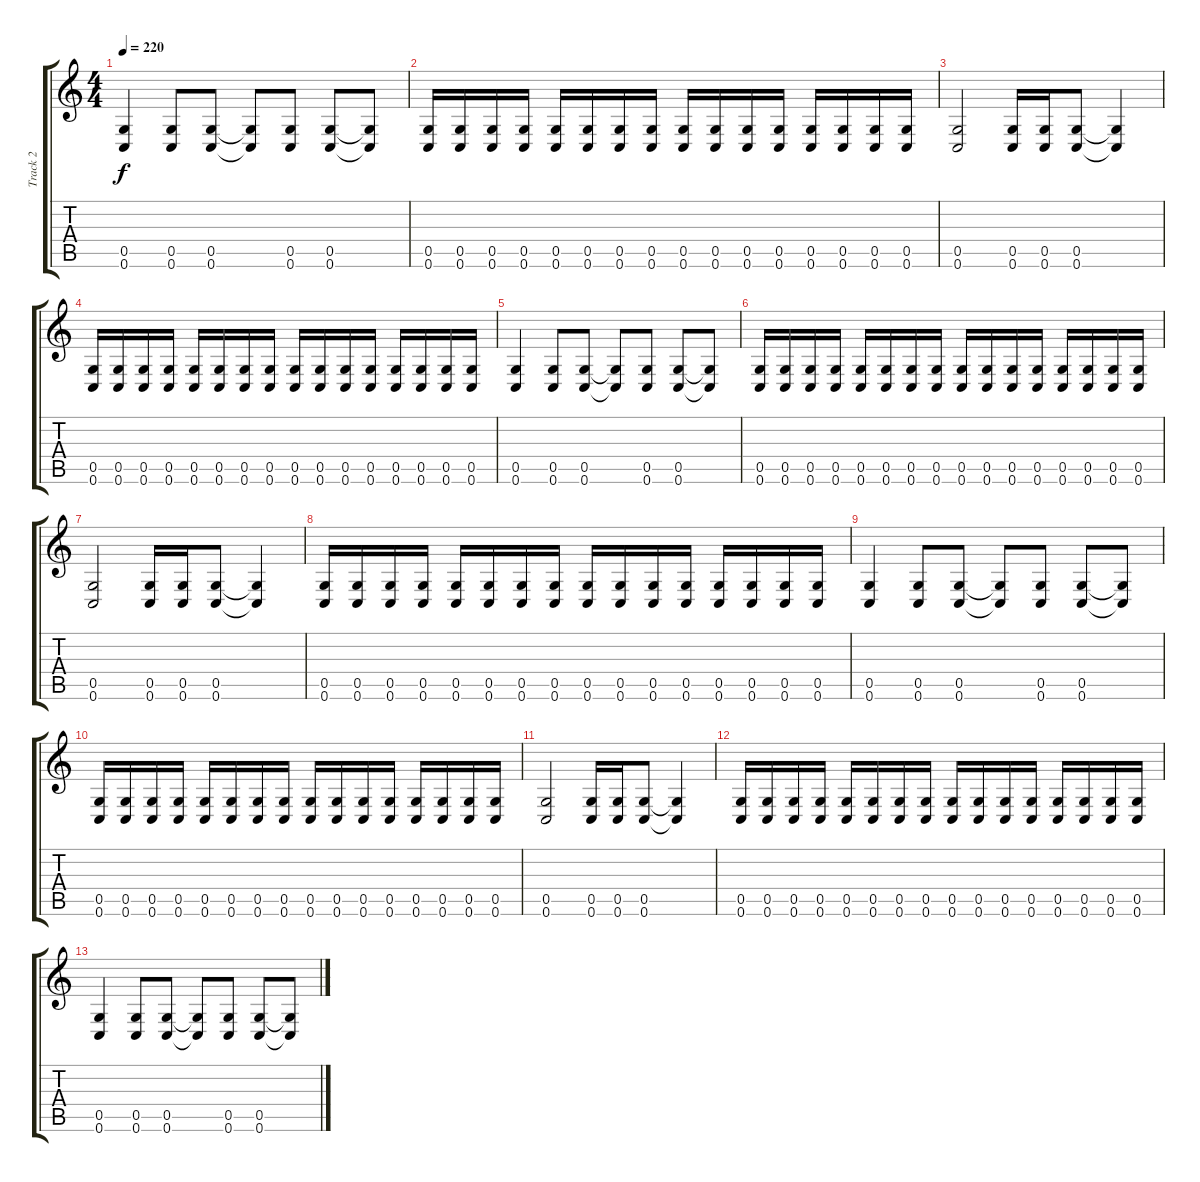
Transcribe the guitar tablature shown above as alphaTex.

\track ("Track 2" "Track 2") {instrument distortionguitar}
\staff {score tabs}
\tuning (D4 A3 F3 C3 G2 C2) {hide}
\ts (4 4)
\tempo 220
\clef g2
\ks c
(0.5 0.6).4{dy f} (0.5 0.6).8 (0.5 0.6).8 (0.5{t} 0.6{t}).8 (0.5 0.6).8 (0.5 0.6).8 (0.5{t} 0.6{t}).8 |
(0.5 0.6).16 (0.5 0.6).16 (0.5 0.6).16 (0.5 0.6).16 (0.5 0.6).16 (0.5 0.6).16 (0.5 0.6).16 (0.5 0.6).16 (0.5 0.6).16 (0.5 0.6).16 (0.5 0.6).16 (0.5 0.6).16 (0.5 0.6).16 (0.5 0.6).16 (0.5 0.6).16 (0.5 0.6).16 |
(0.5 0.6).2 (0.5 0.6).16 (0.5 0.6).16 (0.5 0.6).8 (0.5{t} 0.6{t}).4 |
(0.5 0.6).16 (0.5 0.6).16 (0.5 0.6).16 (0.5 0.6).16 (0.5 0.6).16 (0.5 0.6).16 (0.5 0.6).16 (0.5 0.6).16 (0.5 0.6).16 (0.5 0.6).16 (0.5 0.6).16 (0.5 0.6).16 (0.5 0.6).16 (0.5 0.6).16 (0.5 0.6).16 (0.5 0.6).16 |
(0.5 0.6).4 (0.5 0.6).8 (0.5 0.6).8 (0.5{t} 0.6{t}).8 (0.5 0.6).8 (0.5 0.6).8 (0.5{t} 0.6{t}).8 |
(0.5 0.6).16 (0.5 0.6).16 (0.5 0.6).16 (0.5 0.6).16 (0.5 0.6).16 (0.5 0.6).16 (0.5 0.6).16 (0.5 0.6).16 (0.5 0.6).16 (0.5 0.6).16 (0.5 0.6).16 (0.5 0.6).16 (0.5 0.6).16 (0.5 0.6).16 (0.5 0.6).16 (0.5 0.6).16 |
(0.5 0.6).2 (0.5 0.6).16 (0.5 0.6).16 (0.5 0.6).8 (0.5{t} 0.6{t}).4 |
(0.5 0.6).16 (0.5 0.6).16 (0.5 0.6).16 (0.5 0.6).16 (0.5 0.6).16 (0.5 0.6).16 (0.5 0.6).16 (0.5 0.6).16 (0.5 0.6).16 (0.5 0.6).16 (0.5 0.6).16 (0.5 0.6).16 (0.5 0.6).16 (0.5 0.6).16 (0.5 0.6).16 (0.5 0.6).16 |
(0.5 0.6).4 (0.5 0.6).8 (0.5 0.6).8 (0.5{t} 0.6{t}).8 (0.5 0.6).8 (0.5 0.6).8 (0.5{t} 0.6{t}).8 |
(0.5 0.6).16 (0.5 0.6).16 (0.5 0.6).16 (0.5 0.6).16 (0.5 0.6).16 (0.5 0.6).16 (0.5 0.6).16 (0.5 0.6).16 (0.5 0.6).16 (0.5 0.6).16 (0.5 0.6).16 (0.5 0.6).16 (0.5 0.6).16 (0.5 0.6).16 (0.5 0.6).16 (0.5 0.6).16 |
(0.5 0.6).2 (0.5 0.6).16 (0.5 0.6).16 (0.5 0.6).8 (0.5{t} 0.6{t}).4 |
(0.5 0.6).16 (0.5 0.6).16 (0.5 0.6).16 (0.5 0.6).16 (0.5 0.6).16 (0.5 0.6).16 (0.5 0.6).16 (0.5 0.6).16 (0.5 0.6).16 (0.5 0.6).16 (0.5 0.6).16 (0.5 0.6).16 (0.5 0.6).16 (0.5 0.6).16 (0.5 0.6).16 (0.5 0.6).16 |
(0.5 0.6).4 (0.5 0.6).8 (0.5 0.6).8 (0.5{t} 0.6{t}).8 (0.5 0.6).8 (0.5 0.6).8 (0.5{t} 0.6{t}).8
